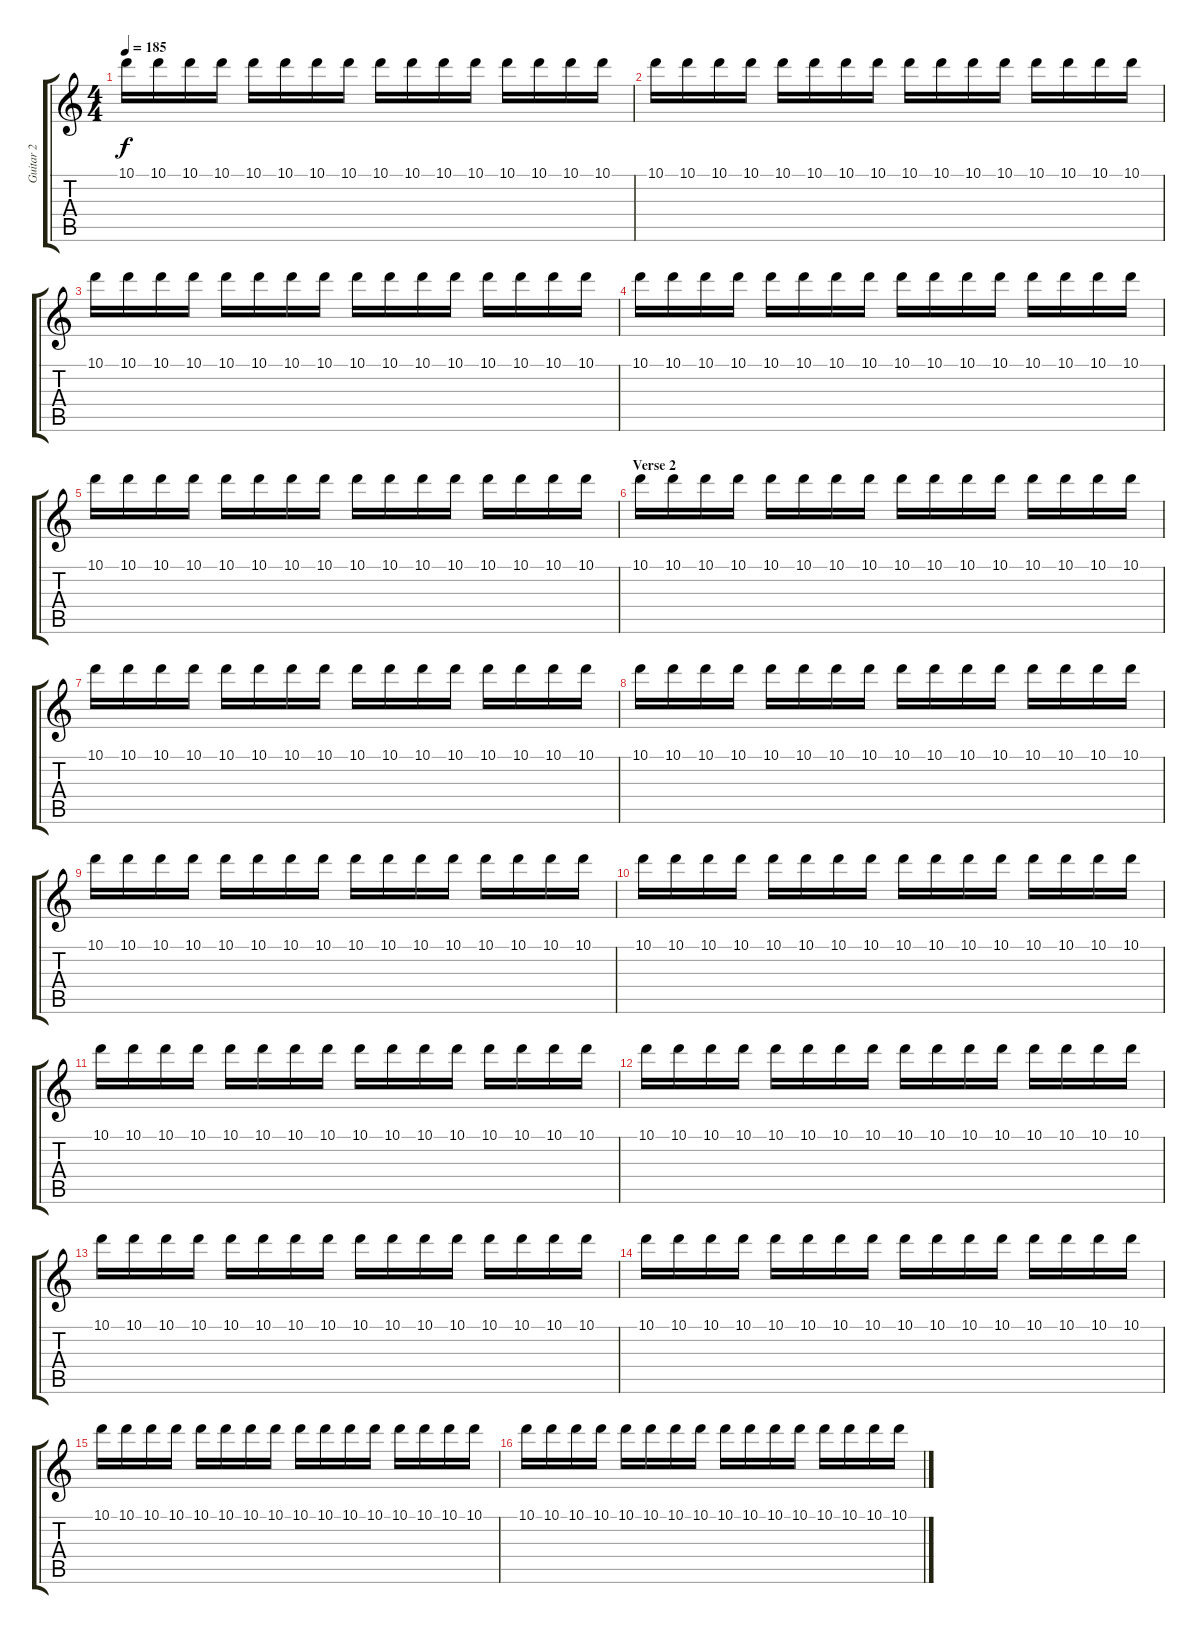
\track ("Guitar 2" "Guitar 2") {instrument distortionguitar}
\staff {score tabs}
\tuning (E4 B3 G3 D3 A2 E2) {hide}
\ts (4 4)
\tempo 185
\clef g2
\ks c
10.1.16{dy f} 10.1.16 10.1.16 10.1.16 10.1.16 10.1.16 10.1.16 10.1.16 10.1.16 10.1.16 10.1.16 10.1.16 10.1.16 10.1.16 10.1.16 10.1.16 |
10.1.16 10.1.16 10.1.16 10.1.16 10.1.16 10.1.16 10.1.16 10.1.16 10.1.16 10.1.16 10.1.16 10.1.16 10.1.16 10.1.16 10.1.16 10.1.16 |
10.1.16 10.1.16 10.1.16 10.1.16 10.1.16 10.1.16 10.1.16 10.1.16 10.1.16 10.1.16 10.1.16 10.1.16 10.1.16 10.1.16 10.1.16 10.1.16 |
10.1.16 10.1.16 10.1.16 10.1.16 10.1.16 10.1.16 10.1.16 10.1.16 10.1.16 10.1.16 10.1.16 10.1.16 10.1.16 10.1.16 10.1.16 10.1.16 |
10.1.16 10.1.16 10.1.16 10.1.16 10.1.16 10.1.16 10.1.16 10.1.16 10.1.16 10.1.16 10.1.16 10.1.16 10.1.16 10.1.16 10.1.16 10.1.16 |
\section ("" "Verse 2")
10.1.16 10.1.16 10.1.16 10.1.16 10.1.16 10.1.16 10.1.16 10.1.16 10.1.16 10.1.16 10.1.16 10.1.16 10.1.16 10.1.16 10.1.16 10.1.16 |
10.1.16 10.1.16 10.1.16 10.1.16 10.1.16 10.1.16 10.1.16 10.1.16 10.1.16 10.1.16 10.1.16 10.1.16 10.1.16 10.1.16 10.1.16 10.1.16 |
10.1.16 10.1.16 10.1.16 10.1.16 10.1.16 10.1.16 10.1.16 10.1.16 10.1.16 10.1.16 10.1.16 10.1.16 10.1.16 10.1.16 10.1.16 10.1.16 |
10.1.16 10.1.16 10.1.16 10.1.16 10.1.16 10.1.16 10.1.16 10.1.16 10.1.16 10.1.16 10.1.16 10.1.16 10.1.16 10.1.16 10.1.16 10.1.16 |
10.1.16 10.1.16 10.1.16 10.1.16 10.1.16 10.1.16 10.1.16 10.1.16 10.1.16 10.1.16 10.1.16 10.1.16 10.1.16 10.1.16 10.1.16 10.1.16 |
10.1.16 10.1.16 10.1.16 10.1.16 10.1.16 10.1.16 10.1.16 10.1.16 10.1.16 10.1.16 10.1.16 10.1.16 10.1.16 10.1.16 10.1.16 10.1.16 |
10.1.16 10.1.16 10.1.16 10.1.16 10.1.16 10.1.16 10.1.16 10.1.16 10.1.16 10.1.16 10.1.16 10.1.16 10.1.16 10.1.16 10.1.16 10.1.16 |
10.1.16 10.1.16 10.1.16 10.1.16 10.1.16 10.1.16 10.1.16 10.1.16 10.1.16 10.1.16 10.1.16 10.1.16 10.1.16 10.1.16 10.1.16 10.1.16 |
10.1.16 10.1.16 10.1.16 10.1.16 10.1.16 10.1.16 10.1.16 10.1.16 10.1.16 10.1.16 10.1.16 10.1.16 10.1.16 10.1.16 10.1.16 10.1.16 |
10.1.16 10.1.16 10.1.16 10.1.16 10.1.16 10.1.16 10.1.16 10.1.16 10.1.16 10.1.16 10.1.16 10.1.16 10.1.16 10.1.16 10.1.16 10.1.16 |
10.1.16 10.1.16 10.1.16 10.1.16 10.1.16 10.1.16 10.1.16 10.1.16 10.1.16 10.1.16 10.1.16 10.1.16 10.1.16 10.1.16 10.1.16 10.1.16
